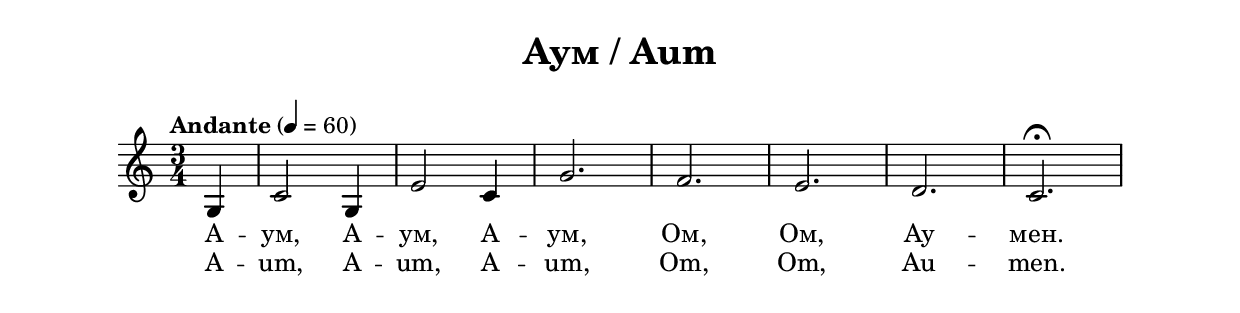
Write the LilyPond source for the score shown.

\version "2.18.2"

\paper {
  print-all-headers = ##t
  print-page-number = ##f 
  left-margin = 2\cm
  right-margin = 2\cm
  ragged-bottom = ##t % do not spread the staves to fill the whole vertical space
}

\header {
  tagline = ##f
}

\bookpart {
\score{
  \layout { 
    indent = 0.0\cm % remove first line indentation
    ragged-last = ##f % do not spread last line to fill the whole space
    \context {
      \Score
      \omit BarNumber %remove bar numbers
    } % context
  } % layout

  \new Voice \absolute {
    \clef treble
  \key c \major
  \time 3/4 \tempo "Andante" 4 = 60
  
  \partial 4
  
  g4 |  c'2 g4 | e'2 c'4 | g'2. |  f'2. | e'2. | d'2. | c'2. \fermata | \break
  }
  
  \addlyrics { А -- ум, А
  -- ум, А -- ум, Ом, Ом, Ау -- мен. }
  
  \addlyrics { A -- um, A --
  um, A -- um, Om, Om, Au -- men.}
  
  \header {
    title = "Аум / Aum"
  }
  
  \midi{}

} % score
} % bookpart
